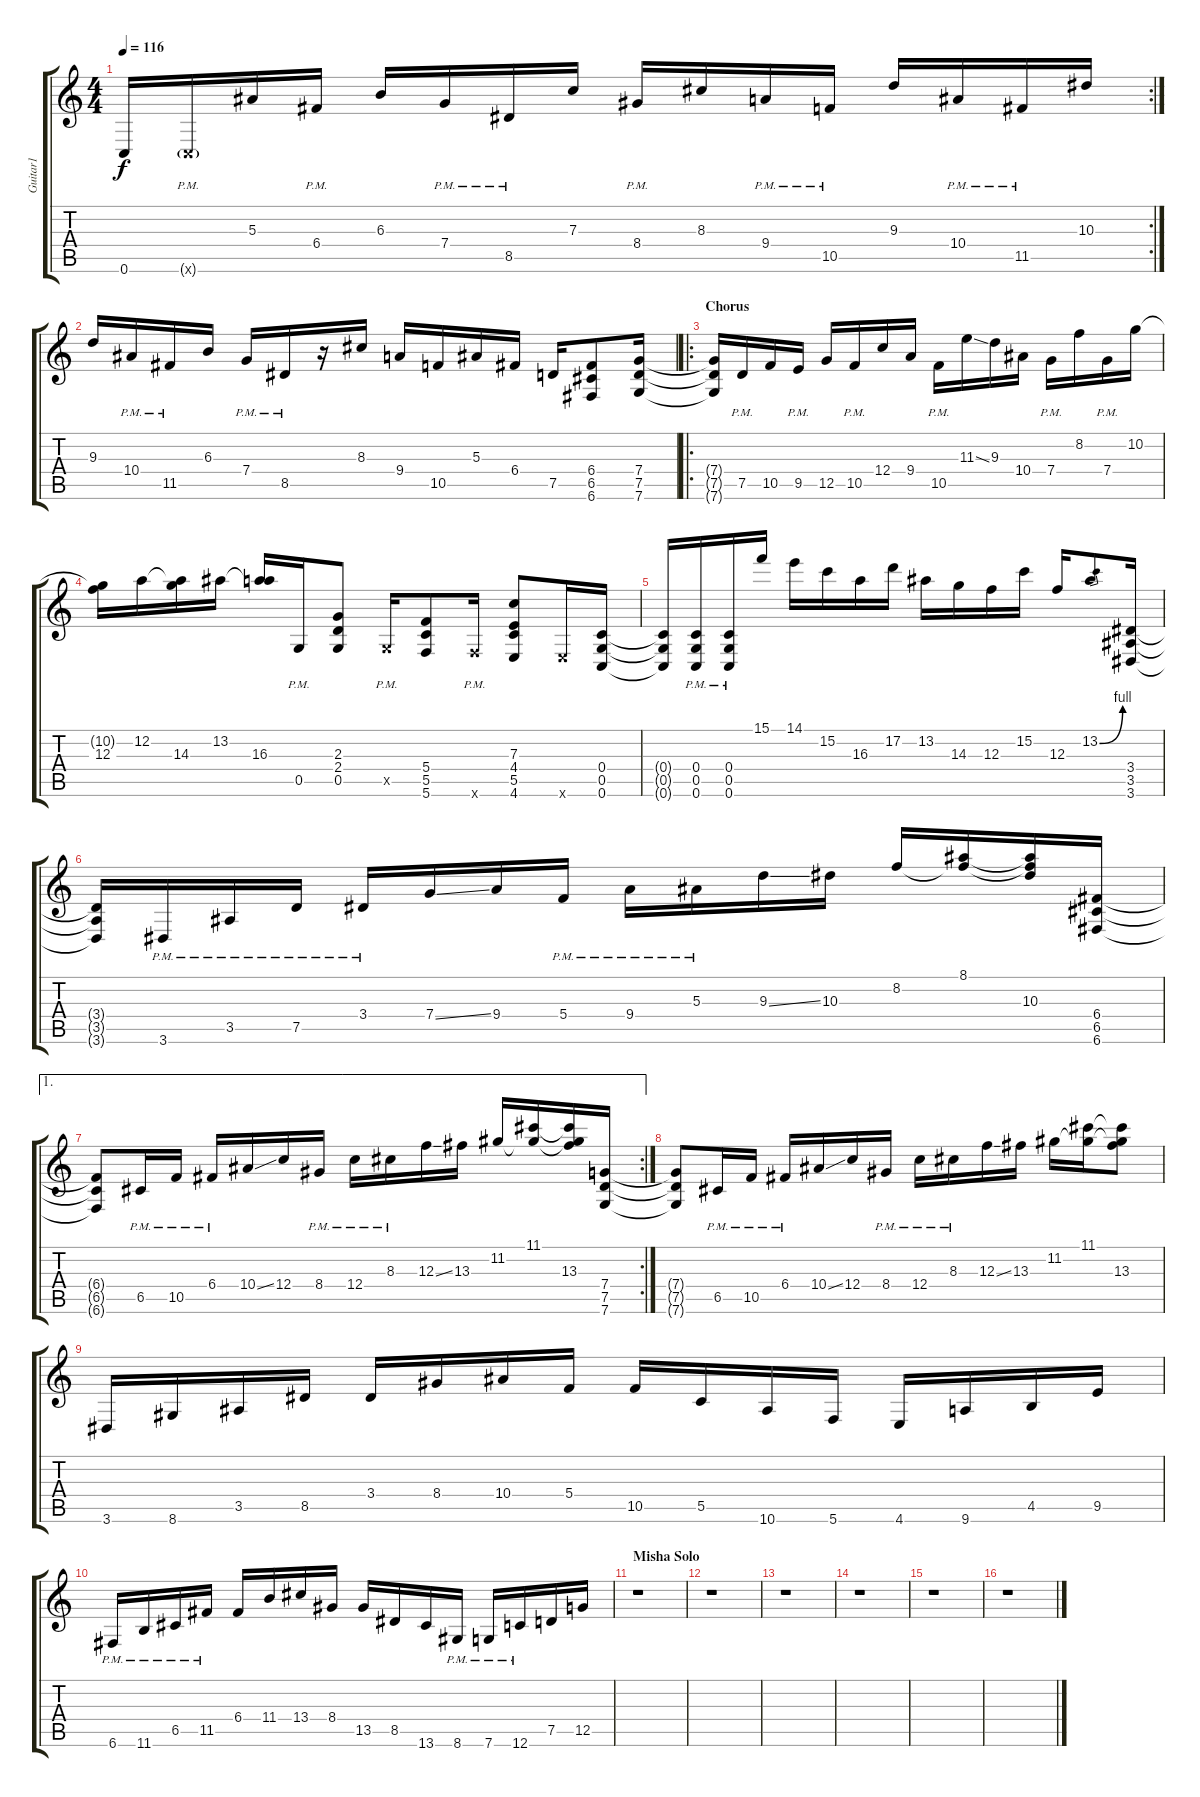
\track ("Guitar1" "Guitar1") {instrument distortionguitar}
\staff {score tabs}
\tuning (D4 A3 F3 C3 G2 C2) {hide}
\rc 2
\ts (4 4)
\tempo 116
\clef g2
\ks c
0.6{t}.16{dy f} 0.6{g pm x}.16 5.3.16 6.4{pm}.16 6.3.16 7.4{pm}.16 8.5{pm}.16 7.3.16 8.4{pm}.16 8.3.16 9.4{pm}.16 10.5{pm}.16 9.3.16 10.4{pm}.16 11.5{pm}.16 10.3.16 |
9.3.16 10.4{pm}.16 11.5{pm}.16 6.3.16 7.4{pm}.16 8.5{pm}.16 r.16 8.3.16 9.4.16 10.5.16 5.3.16 6.4.16 7.5.16 (6.4 6.5 6.6).8 (7.4 7.5 7.6).16 |
\ro
\section ("" "Chorus")
(7.4{t} 7.5{t} 7.6{t}).16 7.5{pm}.16 10.5.16 9.5{pm}.16 12.5.16 10.5{pm}.16 12.4.16 9.4.16 10.5{pm}.16 11.3{ss}.16 9.3.16 10.4.16 7.4{pm}.16 8.2.16 7.4{pm}.16 10.2.16 |
(10.2{t} 12.3).16 12.2.16 (12.2{t} 14.3).16 13.2.16 (13.2{t} 16.3).16 0.5{pm}.16 (2.3 2.4 0.5).8 0.5{pm x}.16 (5.4 5.5 5.6).8 5.6{pm x}.16 (7.3 4.4 5.5 4.6).8 4.6{x}.16 (0.4 0.5 0.6).16 |
(0.4{t} 0.5{t} 0.6{t}).16 (0.4{pm} 0.5{pm} 0.6{pm}).16 (0.4{pm} 0.5{pm} 0.6{pm}).16 15.1.16 14.1.16 15.2.16 16.3.16 17.2.16 13.2.16 14.3.16 12.3.16 15.2.16 12.3.16 13.2{be (bend 0 0 60 4)}.8 (3.4 3.5 3.6).16 |
(3.4{t} 3.5{t} 3.6{t}).16 3.6{pm}.16 3.5{pm}.16 7.5{pm}.16 3.4{pm}.16 7.4{ss}.16 9.4.16 5.4{pm}.16 9.4{pm}.16 5.3{pm}.16 9.3{ss}.16 10.3.16 8.2.16 (8.1 8.2{t}).16 (8.1{t} 8.2{t} 10.3).16 (6.4 6.5 6.6).16 |
\ae 1
\rc 2
(6.4{t} 6.5{t} 6.6{t}).8 6.5{pm}.16 10.5{pm}.16 6.4{pm}.16 10.4{ss}.16 12.4.16 8.4{pm}.16 12.4{pm}.16 8.3{pm}.16 12.3{ss}.16 13.3.16 11.2.16 (11.1 11.2{t}).16 (11.1{t} 11.2{t} 13.3).16 (7.4 7.5 7.6).16 |
(7.4{t} 7.5{t} 7.6{t}).8 6.5{pm}.16 10.5{pm}.16 6.4{pm}.16 10.4{ss}.16 12.4.16 8.4{pm}.16 12.4{pm}.16 8.3{pm}.16 12.3{ss}.16 13.3.16 11.2.16 (11.1 11.2{t}).16 (11.1{t} 11.2{t} 13.3).8 |
3.6.16 8.6.16 3.5.16 8.5.16 3.4.16 8.4.16 10.4.16 5.4.16 10.5.16 5.5.16 10.6.16 5.6.16 4.6.16 9.6.16 4.5.16 9.5.16 |
6.6{pm}.16 11.6{pm}.16 6.5{pm}.16 11.5{pm}.16 6.4.16 11.4.16 13.4.16 8.4.16 13.5.16 8.5.16 13.6.16 8.6{pm}.16 7.6{pm}.16 12.6{pm}.16 7.5.16 12.5.16 |
\section ("" "Misha Solo")
r.1 |
r.1 |
r.1 |
r.1 |
r.1 |
r.1
